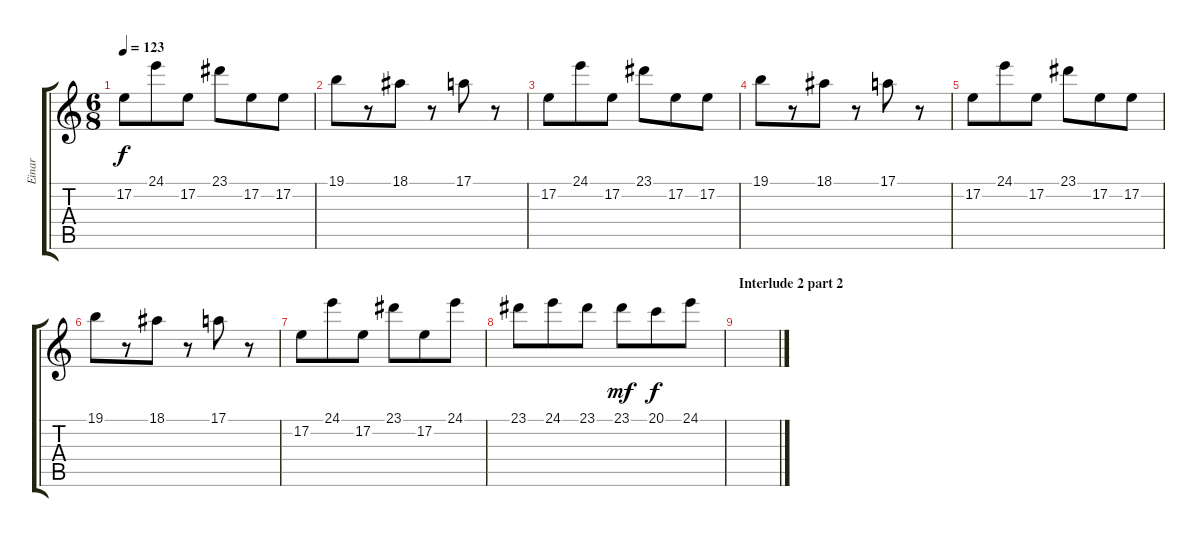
\track ("Einar" "Einar") {instrument fx4atmosphere}
\staff {score tabs}
\tuning (E4 B3 G3 D3 A2 E2) {hide}
\ts (6 8)
\tempo 123
\clef g2
\ks c
17.2.8{dy f} 24.1.8 17.2.8 23.1.8 17.2.8 17.2.8 |
19.1.8 r.8 18.1.8 r.8 17.1.8 r.8 |
17.2.8 24.1.8 17.2.8 23.1.8 17.2.8 17.2.8 |
19.1.8 r.8 18.1.8 r.8 17.1.8 r.8 |
17.2.8 24.1.8 17.2.8 23.1.8 17.2.8 17.2.8 |
19.1.8 r.8 18.1.8 r.8 17.1.8 r.8 |
17.2.8 24.1.8 17.2.8 23.1.8 17.2.8 24.1.8 |
23.1.8 24.1.8 23.1.8 23.1.8{dy mf} 20.1.8{dy f} 24.1.8 |
\section ("" "Interlude 2 part 2")
